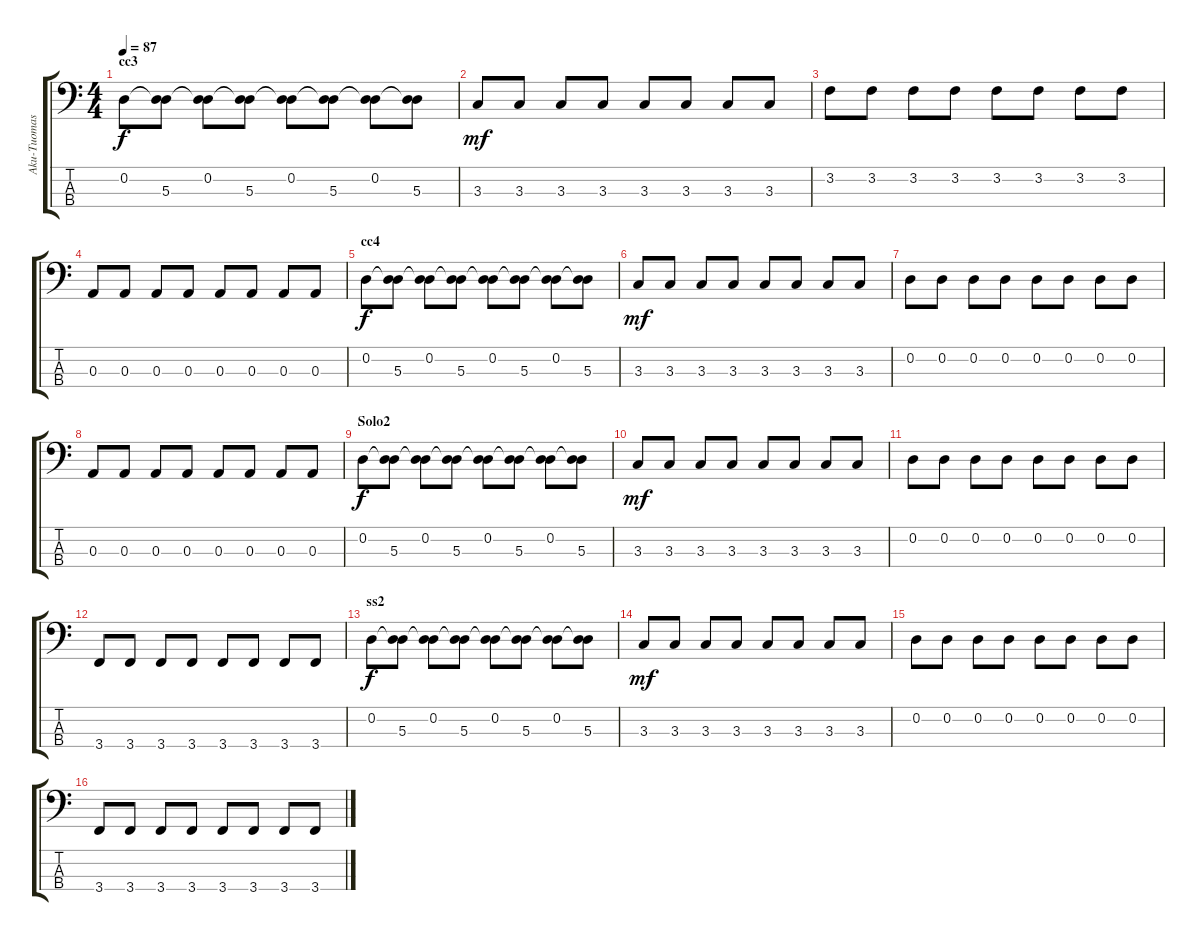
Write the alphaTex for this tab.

\track ("Aku-Tuomas Mattila" "Aku-Tuomas") {instrument electricbassfinger}
\staff {score tabs}
\tuning (G2 D2 A1 D1) {hide}
\ts (4 4)
\section ("" "cc3")
\tempo 87
\clef f4
\ks c
0.2.8{dy f} (0.2{t} 5.3).8 (0.2 5.3{t}).8 (0.2{t} 5.3).8 (0.2 5.3{t}).8 (0.2{t} 5.3).8 (0.2 5.3{t}).8 (0.2{t} 5.3).8 |
3.3.8{dy mf} 3.3.8 3.3.8 3.3.8 3.3.8 3.3.8 3.3.8 3.3.8 |
3.2.8 3.2.8 3.2.8 3.2.8 3.2.8 3.2.8 3.2.8 3.2.8 |
0.3.8 0.3.8 0.3.8 0.3.8 0.3.8 0.3.8 0.3.8 0.3.8 |
\section ("" "cc4")
0.2.8{dy f} (0.2{t} 5.3).8 (0.2 5.3{t}).8 (0.2{t} 5.3).8 (0.2 5.3{t}).8 (0.2{t} 5.3).8 (0.2 5.3{t}).8 (0.2{t} 5.3).8 |
3.3.8{dy mf} 3.3.8 3.3.8 3.3.8 3.3.8 3.3.8 3.3.8 3.3.8 |
0.2.8 0.2.8 0.2.8 0.2.8 0.2.8 0.2.8 0.2.8 0.2.8 |
0.3.8 0.3.8 0.3.8 0.3.8 0.3.8 0.3.8 0.3.8 0.3.8 |
\section ("" "Solo2")
0.2.8{dy f} (0.2{t} 5.3).8 (0.2 5.3{t}).8 (0.2{t} 5.3).8 (0.2 5.3{t}).8 (0.2{t} 5.3).8 (0.2 5.3{t}).8 (0.2{t} 5.3).8 |
3.3.8{dy mf} 3.3.8 3.3.8 3.3.8 3.3.8 3.3.8 3.3.8 3.3.8 |
0.2.8 0.2.8 0.2.8 0.2.8 0.2.8 0.2.8 0.2.8 0.2.8 |
3.4.8 3.4.8 3.4.8 3.4.8 3.4.8 3.4.8 3.4.8 3.4.8 |
\section ("" "ss2")
0.2.8{dy f} (0.2{t} 5.3).8 (0.2 5.3{t}).8 (0.2{t} 5.3).8 (0.2 5.3{t}).8 (0.2{t} 5.3).8 (0.2 5.3{t}).8 (0.2{t} 5.3).8 |
3.3.8{dy mf} 3.3.8 3.3.8 3.3.8 3.3.8 3.3.8 3.3.8 3.3.8 |
0.2.8 0.2.8 0.2.8 0.2.8 0.2.8 0.2.8 0.2.8 0.2.8 |
3.4.8 3.4.8 3.4.8 3.4.8 3.4.8 3.4.8 3.4.8 3.4.8
